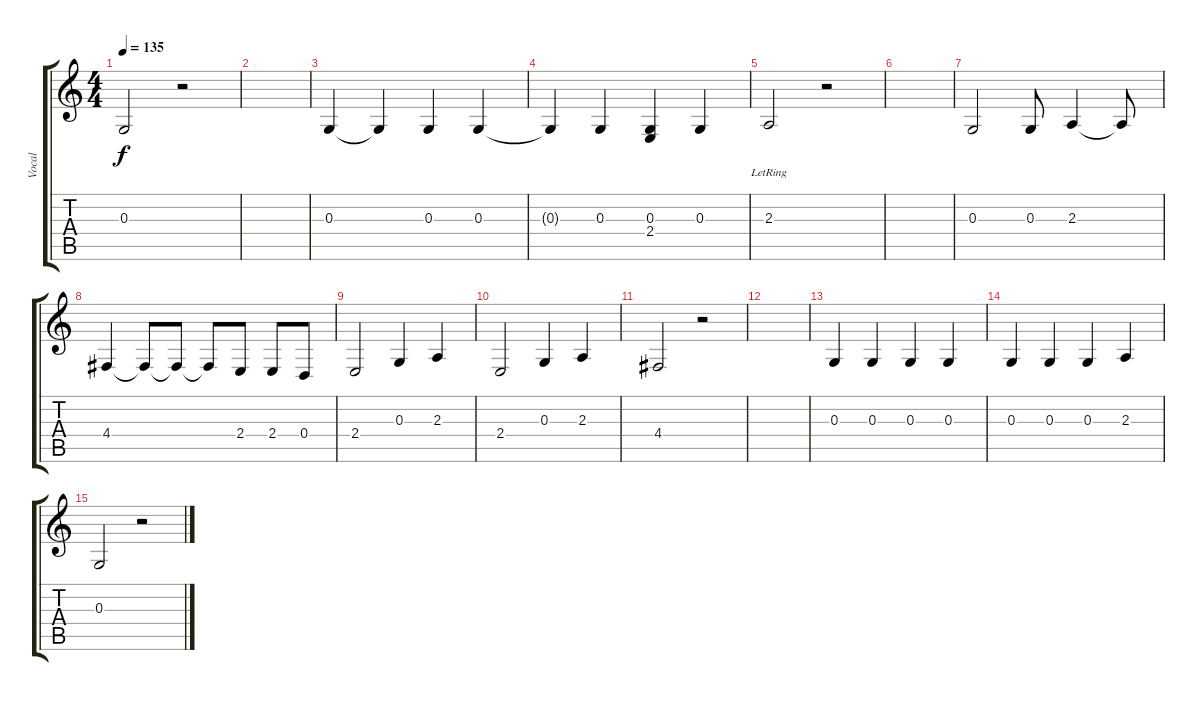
\track ("Vocal" "Vocal") {instrument cello}
\staff {score tabs}
\tuning (E4 B3 G3 D3 A2 E2) {hide}
\ts (4 4)
\tempo 135
\clef g2
\ks c
0.3.2{dy f} r.2 |
|
0.3.4 0.3{t}.4 0.3.4 0.3.4 |
0.3{t}.4 0.3.4 (0.3 2.4).4 0.3.4 |
2.3{lr}.2 r.2 |
|
0.3.2 0.3.8 2.3.4 2.3{t}.8 |
4.4.4 4.4{t}.8 4.4{t}.8 4.4{t}.8 2.4.8 2.4.8 0.4.8 |
2.4.2 0.3.4 2.3.4 |
2.4.2 0.3.4 2.3.4 |
4.4.2 r.2 |
|
0.3.4 0.3.4 0.3.4 0.3.4 |
0.3.4 0.3.4 0.3.4 2.3.4 |
0.3.2 r.2
